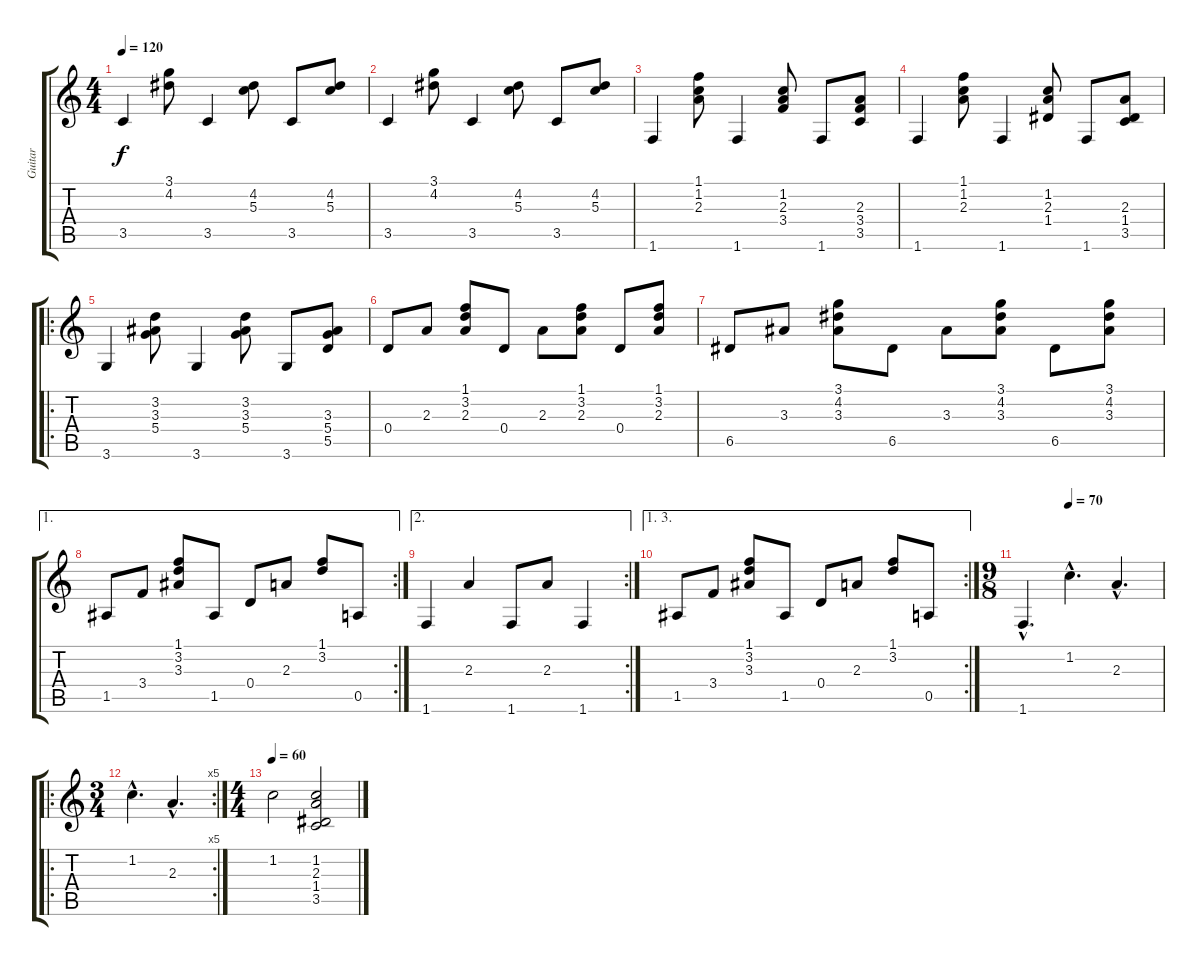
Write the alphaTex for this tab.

\track ("Guitar" "Guitar") {instrument acousticguitarnylon}
\staff {score tabs}
\tuning (E4 B3 G3 D3 A2 E2) {hide}
\ts (4 4)
\tempo 120
\clef g2
\ks c
3.5.4{dy f} (3.1 4.2).8 3.5.4 (4.2 5.3).8 3.5.8 (4.2 5.3).8 |
3.5.4 (3.1 4.2).8 3.5.4 (4.2 5.3).8 3.5.8 (4.2 5.3).8 |
1.6.4 (1.1 1.2 2.3).8 1.6.4 (1.2 2.3 3.4).8 1.6.8 (2.3 3.4 3.5).8 |
1.6.4 (1.1 1.2 2.3).8 1.6.4 (1.2 2.3 1.4).8 1.6.8 (2.3 1.4 3.5).8 |
\ro
3.6.4 (3.2 3.3 5.4).8 3.6.4 (3.2 3.3 5.4).8 3.6.8 (3.3 5.4 5.5).8 |
0.4.8 2.3.8 (1.1 3.2 2.3).8 0.4.8 2.3.8 (1.1 3.2 2.3).8 0.4.8 (1.1 3.2 2.3).8 |
6.5.8 3.3.8 (3.1 4.2 3.3).8 6.5.8 3.3.8 (3.1 4.2 3.3).8 6.5.8 (3.1 4.2 3.3).8 |
\ae 1
\rc 2
1.5.8 3.4.8 (1.1 3.2 3.3).8 1.5.8 0.4.8 2.3.8 (1.1 3.2).8 0.5.8 |
\ae 2
\rc 2
1.6.4 2.3.4 1.6.8 2.3.8 1.6.4 |
\ae (1 3)
\rc 2
1.5.8 3.4.8 (1.1 3.2 3.3).8 1.5.8 0.4.8 2.3.8 (1.1 3.2).8 0.5.8 |
\ts (9 8)
\tempo (70 0.3333333333333333)
1.6{hac}.4{d} 1.2{hac}.4{d} 2.3{hac}.4{d} |
\ro
\rc 5
\ts (3 4)
1.2{hac}.4{d} 2.3{hac}.4{d} |
\ts (4 4)
\tempo 60
1.2.2 (1.2 2.3 1.4 3.5).2
